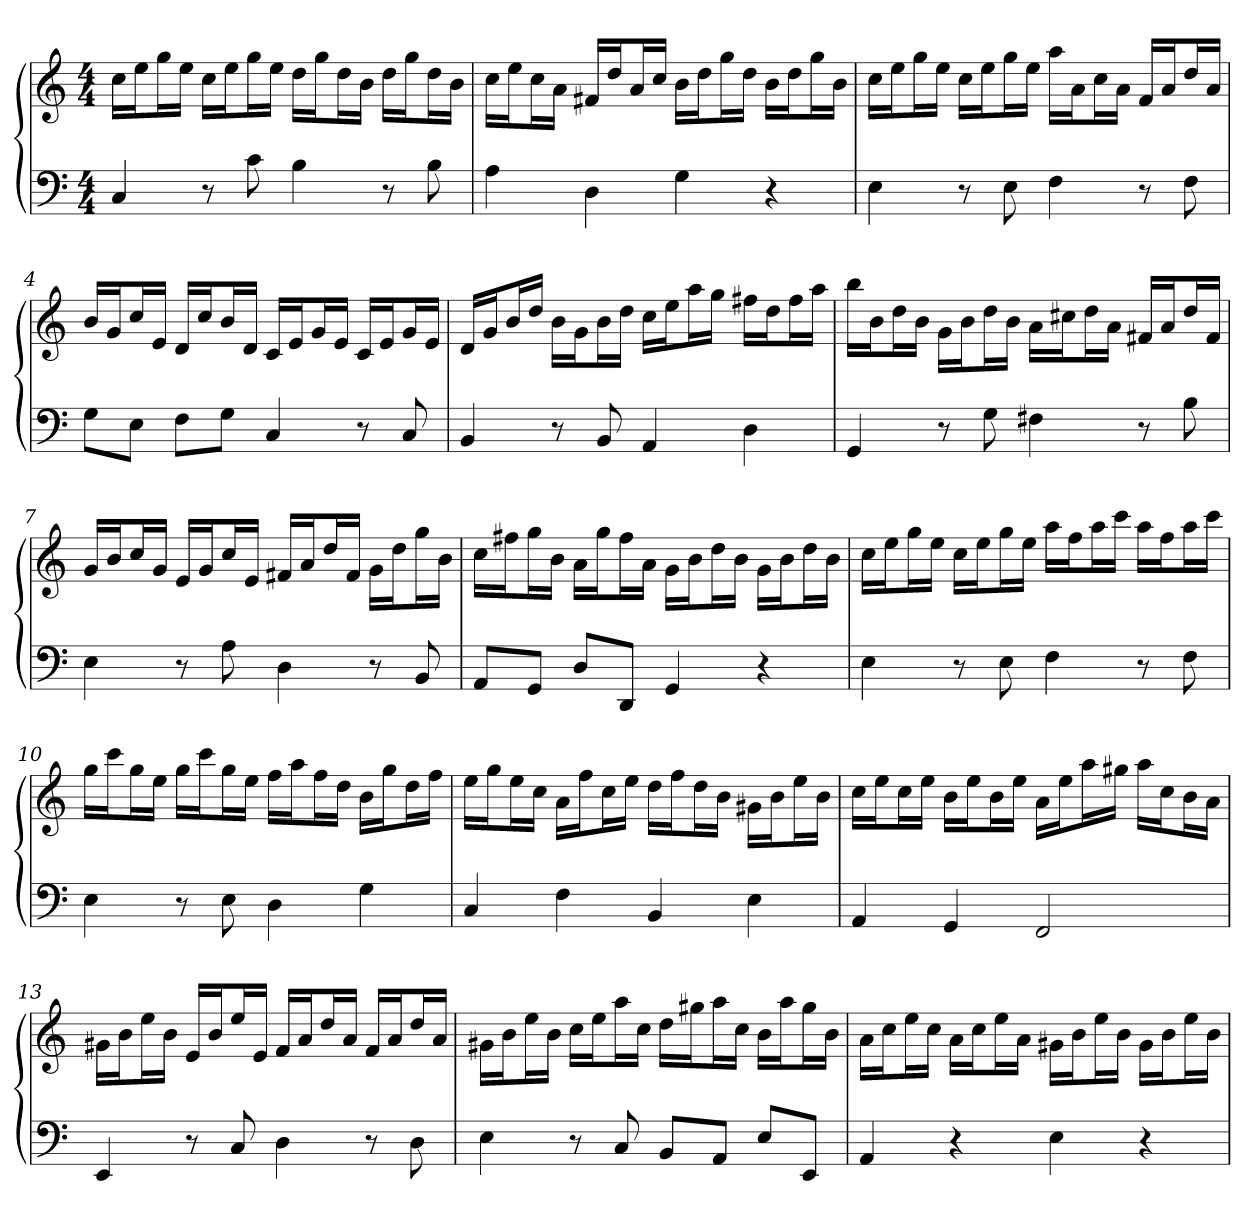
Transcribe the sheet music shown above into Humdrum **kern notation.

**kern	**kern
*part1	*part1
*staff2	*staff1
*k[]	*k[]
*C:	*C:
*M4/4	*M4/4
=1	=1
4C	16ccLL
.	16eeJ
.	16ggL
.	16eeJJ
8r	16ccLL
.	16eeJ
8c	16ggL
.	16eeJJ
4B	16ddLL
.	16ggJ
.	16ddL
.	16bJJ
8r	16ddLL
.	16ggJ
8B	16ddL
.	16bJJ
=2	=2
4A	16ccLL
.	16eeJ
.	16ccL
.	16aJJ
4D	16f#XLL
.	16ddJ
.	16aL
.	16ccJJ
4G	16bLL
.	16ddJ
.	16ggL
.	16ddJJ
4r	16bLL
.	16ddJ
.	16ggL
.	16bJJ
=3	=3
4E	16ccLL
.	16eeJ
.	16ggL
.	16eeJJ
8r	16ccLL
.	16eeJ
8E	16ggL
.	16eeJJ
4F	16aaLL
.	16aJ
.	16ccL
.	16aJJ
8r	16fLL
.	16aJ
8F	16ddL
.	16aJJ
=4	=4
8GL	16bLL
.	16gJ
8EJ	16ccL
.	16eJJ
8FL	16dLL
.	16ccJ
8GJ	16bL
.	16dJJ
4C	16cLL
.	16eJ
.	16gL
.	16eJJ
8r	16cLL
.	16eJ
8C	16gL
.	16eJJ
=5	=5
4BB	16dLL
.	16gJ
.	16bL
.	16ddJJ
8r	16bLL
.	16gJ
8BB	16bL
.	16ddJJ
4AA	16ccLL
.	16eeJ
.	16aaL
.	16ggJJ
4D	16ff#XLL
.	16ddJ
.	16ff#L
.	16aaJJ
=6	=6
4GG	16bbLL
.	16bJ
.	16ddL
.	16bJJ
8r	16gLL
.	16bJ
8G	16ddL
.	16bJJ
4F#X	16aLL
.	16cc#XJ
.	16ddL
.	16aJJ
8r	16f#XLL
.	16aJ
8B	16ddL
.	16f#JJ
=7	=7
4E	16gLL
.	16bJ
.	16ccL
.	16gJJ
8r	16eLL
.	16gJ
8A	16ccL
.	16eJJ
4D	16f#XLL
.	16aJ
.	16ddL
.	16f#JJ
8r	16gLL
.	16ddJ
8BB	16ggL
.	16bJJ
=8	=8
8AAL	16ccLL
.	16ff#XJ
8GGJ	16ggL
.	16bJJ
8DL	16aLL
.	16ggJ
8DDJ	16ff#L
.	16aJJ
4GG	16gLL
.	16bJ
.	16ddL
.	16bJJ
4r	16gLL
.	16bJ
.	16ddL
.	16bJJ
=9	=9
4E	16ccLL
.	16eeJ
.	16ggL
.	16eeJJ
8r	16ccLL
.	16eeJ
8E	16ggL
.	16eeJJ
4F	16aaLL
.	16ffJ
.	16aaL
.	16cccJJ
8r	16aaLL
.	16ffJ
8F	16aaL
.	16cccJJ
=10	=10
4E	16ggLL
.	16cccJ
.	16ggL
.	16eeJJ
8r	16ggLL
.	16cccJ
8E	16ggL
.	16eeJJ
4D	16ffLL
.	16aaJ
.	16ffL
.	16ddJJ
4G	16bLL
.	16ggJ
.	16ddL
.	16ffJJ
=11	=11
4C	16eeLL
.	16ggJ
.	16eeL
.	16ccJJ
4F	16aLL
.	16ffJ
.	16ccL
.	16eeJJ
4BB	16ddLL
.	16ffJ
.	16ddL
.	16bJJ
4E	16g#XLL
.	16bJ
.	16eeL
.	16bJJ
=12	=12
4AA	16ccLL
.	16eeJ
.	16ccL
.	16eeJJ
4GG	16bLL
.	16eeJ
.	16bL
.	16eeJJ
2FF	16aLL
.	16eeJ
.	16aaL
.	16gg#XJJ
.	16aaLL
.	16ccJ
.	16bL
.	16aJJ
=13	=13
4EE	16g#XLL
.	16bJ
.	16eeL
.	16bJJ
8r	16eLL
.	16bJ
8C	16eeL
.	16eJJ
4D	16fLL
.	16aJ
.	16ddL
.	16aJJ
8r	16fLL
.	16aJ
8D	16ddL
.	16aJJ
=14	=14
4E	16g#XLL
.	16bJ
.	16eeL
.	16bJJ
8r	16ccLL
.	16eeJ
8C	16aaL
.	16ccJJ
8BBL	16ddLL
.	16gg#XJ
8AAJ	16aaL
.	16ccJJ
8EL	16bLL
.	16aaJ
8EEJ	16gg#L
.	16bJJ
=15	=15
4AA	16aLL
.	16ccJ
.	16eeL
.	16ccJJ
4r	16aLL
.	16ccJ
.	16eeL
.	16aJJ
4E	16g#XLL
.	16bJ
.	16eeL
.	16bJJ
4r	16g#LL
.	16bJ
.	16eeL
.	16bJJ
=	=
*-	*-
